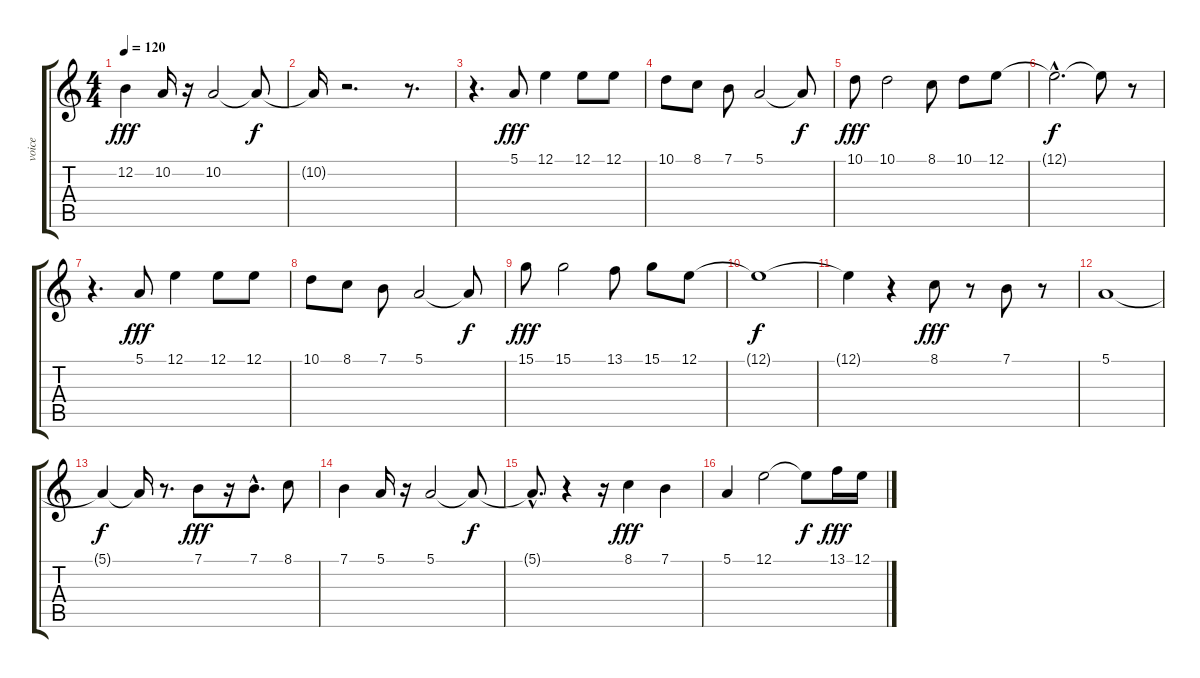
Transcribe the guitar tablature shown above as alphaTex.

\track ("voice" "voice") {instrument fx5brightness}
\staff {score tabs}
\tuning (E4 B3 G3 D3 A2 E2) {hide}
\ts (4 4)
\tempo 120
\clef g2
\ks c
12.2.4{dy fff} 10.2.16 r.16 10.2.2 10.2{t}.8{dy f} |
10.2{t}.16 r.2{d} r.8{d} |
r.4{d} 5.1.8{dy fff} 12.1.4 12.1.8 12.1.8 |
10.1.8 8.1.8 7.1.8 5.1.2 5.1{t}.8{dy f} |
10.1.8{dy fff} 10.1.2 8.1.8 10.1.8 12.1.8 |
12.1{hac t}.2{d dy f} 12.1{t}.8 r.8 |
r.4{d} 5.1.8{dy fff} 12.1.4 12.1.8 12.1.8 |
10.1.8 8.1.8 7.1.8 5.1.2 5.1{t}.8{dy f} |
15.1.8{dy fff} 15.1.2 13.1.8 15.1.8 12.1.8 |
12.1{t}.1{dy f} |
12.1{t}.4 r.4 8.1.8{dy fff} r.8 7.1.8 r.8 |
5.1.1 |
5.1{t}.4{dy f} 5.1{t}.16 r.8{d} 7.1.8{dy fff} r.16 7.1{hac}.8{d} 8.1.8 |
7.1.4 5.1.16 r.16 5.1.2 5.1{t}.8{dy f} |
5.1{hac t}.8{d} r.4 r.16 8.1.4{dy fff} 7.1.4 |
5.1.4 12.1.2 12.1{t}.8{dy f} 13.1.16{dy fff} 12.1.16
